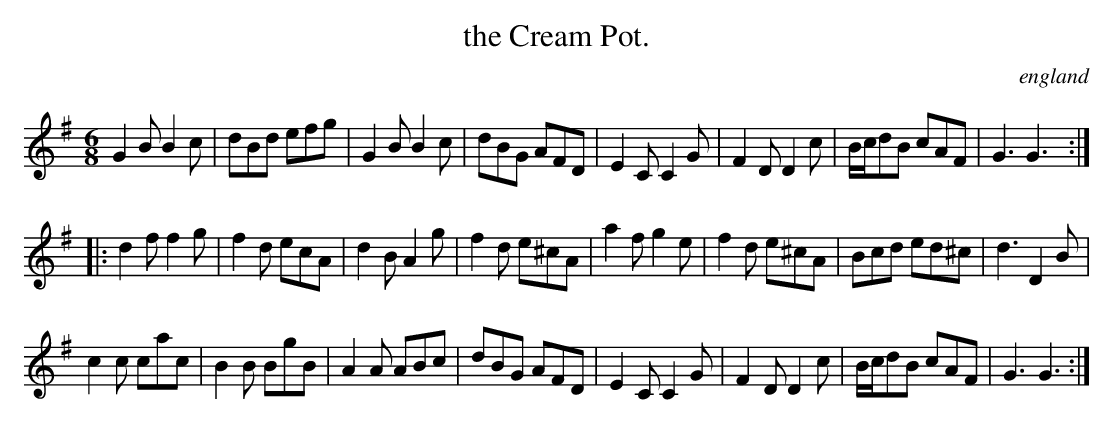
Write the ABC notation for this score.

X:1
T:the Cream Pot.
O:england
M:6/8
L:1/8
K:G
G2B B2c|dBd efg|G2B B2c|dBG AFD |E2C C2G|F2D D2c |B/c/dB cAF |G3 G3::
d2f f2g|f2d ecA|d2B A2g|f2d e^cA|a2f g2e|f2d e^cA|Bcd    ed^c|d3 D2B|
c2c cac|B2B BgB|A2A ABc|dBG AFD |E2C C2G|F2D D2c |B/c/dB cAF |G3 G3:|
